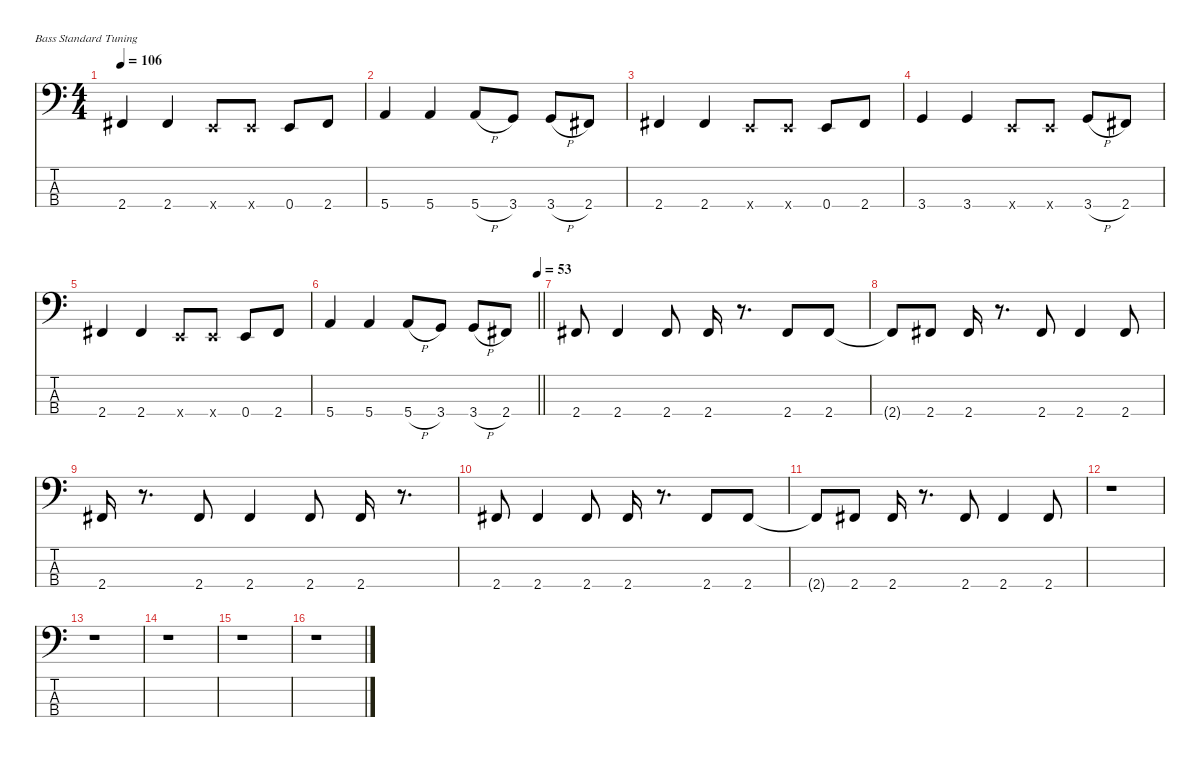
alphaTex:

\defaultSystemsLayout 4
\hideDynamics
\bracketExtendMode nobrackets
\singleTrackTrackNamePolicy hidden
\multiTrackTrackNamePolicy hidden
\otherSystemsTrackNameOrientation horizontal
\track ("Jason  Newsted" "el.bs.") {defaultSystemsLayout 8 instrument electricbasspick}
\staff {score tabs}
\tuning (G2 D2 A1 E1)
\ts (4 4)
\tempo 106
\clef f4
\ks c
2.4{acc #}.4{dy f beam Up} 2.4{acc #}.4{beam Up} 0.4{x}.8{beam Up} 0.4{x}.8{beam Up} 0.4.8{beam Up} 2.4{acc #}.8{beam Up} |
5.4.4{beam Up} 5.4.4{beam Up} 5.4{h}.8{beam Up} 3.4.8{beam Up} 3.4{h}.8{beam Up} 2.4{acc #}.8{beam Up} |
2.4{acc #}.4{beam Up} 2.4{acc #}.4{beam Up} 0.4{x}.8{beam Up} 0.4{x}.8{beam Up} 0.4.8{beam Up} 2.4{acc #}.8{beam Up} |
3.4.4{beam Up} 3.4.4{beam Up} 0.4{x}.8{beam Up} 0.4{x}.8{beam Up} 3.4{h}.8{beam Up} 2.4{acc #}.8{beam Up} |
2.4{acc #}.4{beam Up} 2.4{acc #}.4{beam Up} 0.4{x}.8{beam Up} 0.4{x}.8{beam Up} 0.4.8{beam Up} 2.4{acc #}.8{beam Up} |
\tempo (53 1)
\barLineRight lightlight
5.4.4{beam Up} 5.4.4{beam Up} 5.4{h}.8{beam Up} 3.4.8{beam Up} 3.4{h}.8{beam Up} 2.4{acc #}.8{beam Up} |
\tempo (53 hide)
2.4{acc #}.8{beam Up} 2.4{acc #}.4{beam Up} 2.4{acc #}.8{beam Up} 2.4{acc #}.16{beam Up} r.8{d beam Up} 2.4{acc #}.8{beam Up} 2.4{acc #}.8{beam Up} |
2.4{t acc #}.8{beam Up} 2.4{acc #}.8{beam Up} 2.4{acc #}.16{beam Up} r.8{d beam Up} 2.4{acc #}.8{beam Up} 2.4{acc #}.4{beam Up} 2.4{acc #}.8{beam Up} |
2.4{acc #}.16{beam Up} r.8{d beam Up} 2.4{acc #}.8{beam Up} 2.4{acc #}.4{beam Up} 2.4{acc #}.8{beam Up} 2.4{acc #}.16{beam Up} r.8{d beam Up} |
2.4{acc #}.8{beam Up} 2.4{acc #}.4{beam Up} 2.4{acc #}.8{beam Up} 2.4{acc #}.16{beam Up} r.8{d beam Up} 2.4{acc #}.8{beam Up} 2.4{acc #}.8{beam Up} |
2.4{t acc #}.8{beam Up} 2.4{acc #}.8{beam Up} 2.4{acc #}.16{beam Up} r.8{d beam Up} 2.4{acc #}.8{beam Up} 2.4{acc #}.4{beam Up} 2.4{acc #}.8{beam Up} |
r.1{beam Down} |
r.1{beam Down} |
r.1{beam Down} |
r.1{beam Down} |
r.1{beam Down}
